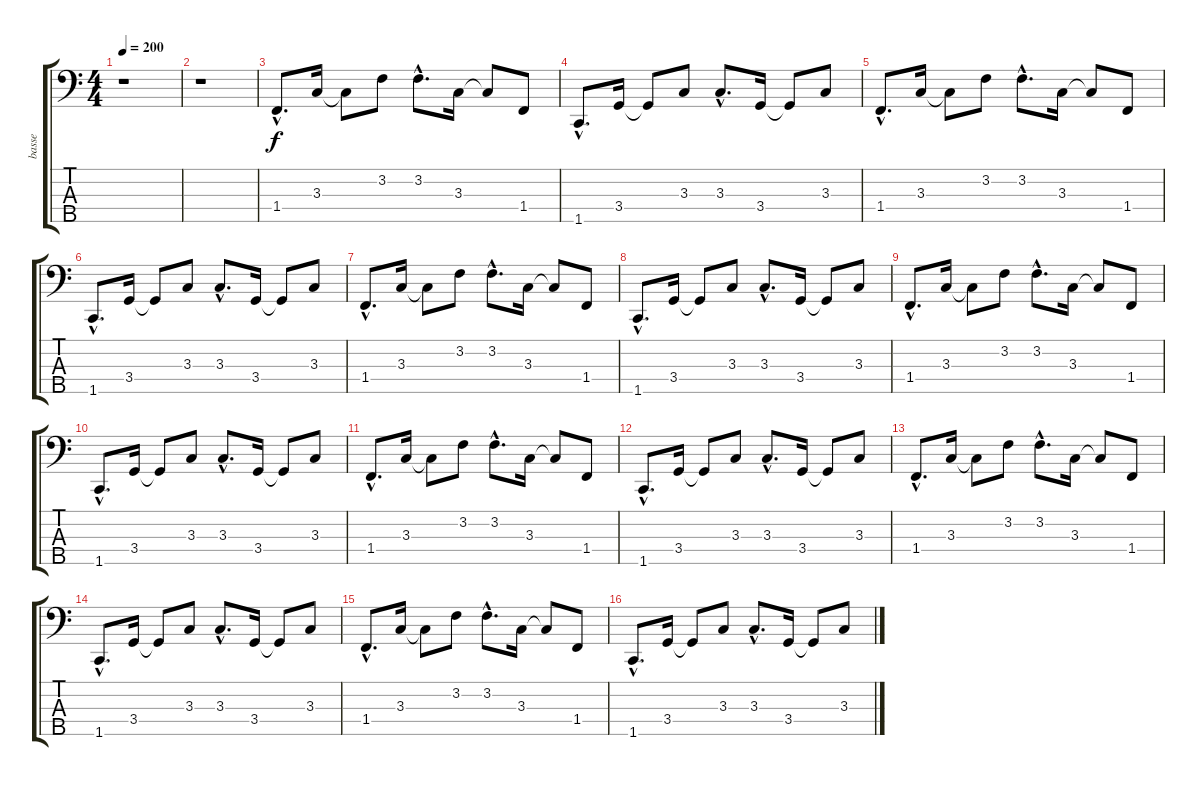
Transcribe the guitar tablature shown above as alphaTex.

\track ("basse" "basse") {instrument acousticbass}
\staff {score tabs}
\tuning (G2 D2 A1 E1 B0) {hide}
\ts (4 4)
\tempo 200
\clef f4
\ks c
r.1{dy f instrument acousticbass} |
r.1 |
1.4{hac}.8{d} 3.3.16 3.3{t}.8 3.2.8 3.2{hac}.8{d} 3.3.16 3.3{t}.8 1.4.8 |
1.5{hac}.8{d} 3.4.16 3.4{t}.8 3.3.8 3.3{hac}.8{d} 3.4.16 3.4{t}.8 3.3.8 |
1.4{hac}.8{d} 3.3.16 3.3{t}.8 3.2.8 3.2{hac}.8{d} 3.3.16 3.3{t}.8 1.4.8 |
1.5{hac}.8{d} 3.4.16 3.4{t}.8 3.3.8 3.3{hac}.8{d} 3.4.16 3.4{t}.8 3.3.8 |
1.4{hac}.8{d} 3.3.16 3.3{t}.8 3.2.8 3.2{hac}.8{d} 3.3.16 3.3{t}.8 1.4.8 |
1.5{hac}.8{d} 3.4.16 3.4{t}.8 3.3.8 3.3{hac}.8{d} 3.4.16 3.4{t}.8 3.3.8 |
1.4{hac}.8{d} 3.3.16 3.3{t}.8 3.2.8 3.2{hac}.8{d} 3.3.16 3.3{t}.8 1.4.8 |
1.5{hac}.8{d} 3.4.16 3.4{t}.8 3.3.8 3.3{hac}.8{d} 3.4.16 3.4{t}.8 3.3.8 |
1.4{hac}.8{d} 3.3.16 3.3{t}.8 3.2.8 3.2{hac}.8{d} 3.3.16 3.3{t}.8 1.4.8 |
1.5{hac}.8{d} 3.4.16 3.4{t}.8 3.3.8 3.3{hac}.8{d} 3.4.16 3.4{t}.8 3.3.8 |
1.4{hac}.8{d} 3.3.16 3.3{t}.8 3.2.8 3.2{hac}.8{d} 3.3.16 3.3{t}.8 1.4.8 |
1.5{hac}.8{d} 3.4.16 3.4{t}.8 3.3.8 3.3{hac}.8{d} 3.4.16 3.4{t}.8 3.3.8 |
1.4{hac}.8{d} 3.3.16 3.3{t}.8 3.2.8 3.2{hac}.8{d} 3.3.16 3.3{t}.8 1.4.8 |
1.5{hac}.8{d} 3.4.16 3.4{t}.8 3.3.8 3.3{hac}.8{d} 3.4.16 3.4{t}.8 3.3.8
